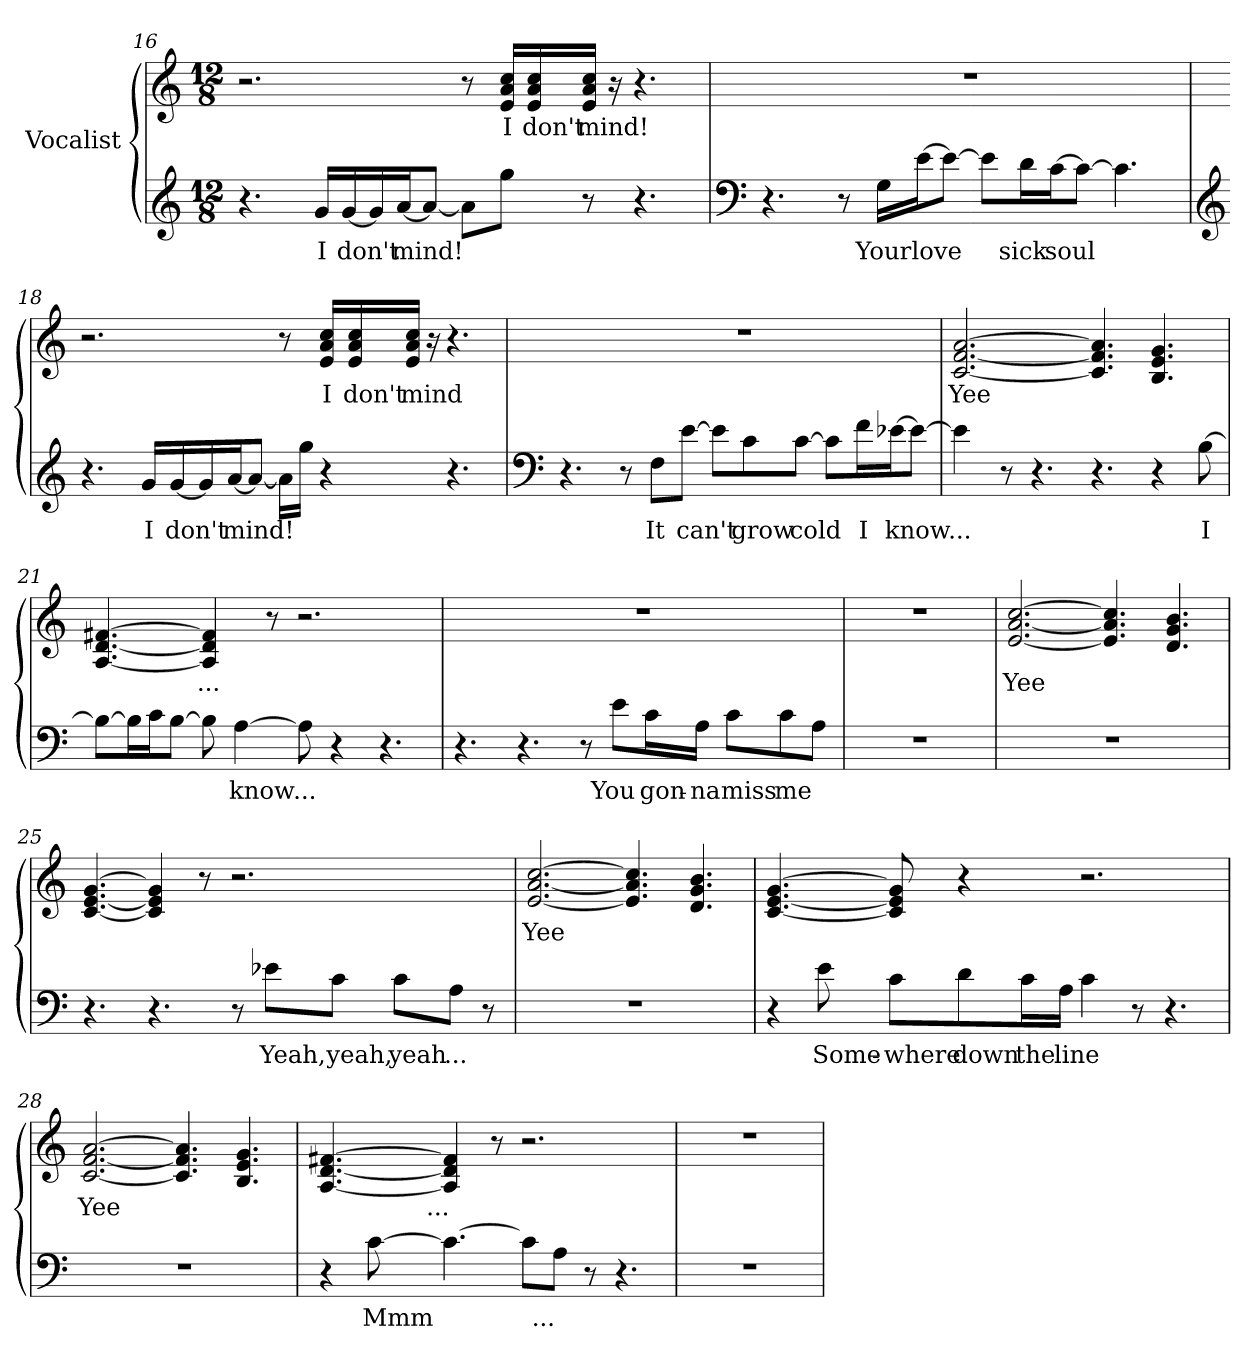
**kern	**text	**kern	**text
*part1	*part1	*part1	*part1
*staff2	*staff2	*staff1	*staff1
*I"Vocalist	*	*	*
*clefG2	*	*clefG2	*
*M12/8	*	*M12/8	*
=16	=16	=16	=16
4.r	.	2.r	.
16g/LL	I	.	.
[16g/	don't	.	.
16g/]	_	.	.
[16a/J	mind!	.	.
8a/J_	_	.	.
8a\L]	_	8r	.
8gg\J	_	16e/ 16a/ 16cc/LL	I
.	.	16e/ 16a/ 16cc/	don't
8r	.	16e/ 16a/ 16cc/JJ	mind!
.	.	16r	.
4.r	.	4.r	.
=17	=17	=17	=17
*clefF4	*	*	*
4.r	.	1.r	.
8r	.	.	.
16G\LL	Your	.	.
[16e\J	love	.	.
8e\J_	_	.	.
8e\L]	_	.	.
16d\L	sick	.	.
[16c\J	soul	.	.
8c\J_	_	.	.
4.c]	_	.	.
=18	=18	=18	=18
*clefG2	*	*	*
4.r	.	2.r	.
16g/LL	I	.	.
[16g/	don't	.	.
16g/]	_	.	.
[16a/J	mind!	.	.
8a/J_	_	.	.
16a\LL]	_	8r	.
16gg\JJ	_	.	.
4r	.	16e/ 16a/ 16cc/LL	I
.	.	16e/ 16a/ 16cc/	don't
.	.	16e/ 16a/ 16cc/JJ	mind
.	.	16r	.
4.r	.	4.r	.
=19	=19	=19	=19
*clefF4	*	*	*
4.r	.	1.r	.
8r	.	.	.
8F\L	It	.	.
[8e\J	can't	.	.
8e\L]	_	.	.
8c\	grow	.	.
[8c\J	cold	.	.
8c\L]	_	.	.
16f\L	I	.	.
[16e-X\J	know	.	.
8e-\J_	_	.	.
=20	=20	=20	=20
4e-]	...	[2.c [2.f [2.a	Yee
8r	.	.	.
4.r	.	.	.
4.r	.	4.c] 4.f] 4.a]	_
4r	.	4.B 4.e 4.g	_
[8B	I	.	.
=21	=21	=21	=21
8B\L_	_	[4.A [4.d [4.f#X	_
16B\L]	_	.	.
16c\J	_	.	.
[8B\J	_	.	.
8B]	_	4A] 4d] 4f#]	...
[4A	know	.	.
.	.	8r	.
8A]	...	2.r	.
4r	.	.	.
4.r	.	.	.
=22	=22	=22	=22
4.r	.	1.r	.
4.r	.	.	.
8r	.	.	.
8e\L	You	.	.
16c\L	gon-	.	.
16A\JJ	-na	.	.
8c\L	miss	.	.
8c\	me	.	.
8A\J	_	.	.
=23	=23	=23	=23
1.r	.	1.r	.
=24	=24	=24	=24
1.r	.	[2.e [2.a [2.cc	Yee
.	.	4.e] 4.a] 4.cc]	_
.	.	4.d 4.g 4.b	_
=25	=25	=25	=25
4.r	.	[4.c [4.e [4.g	_
4.r	.	4c] 4e] 4g]	_
.	.	8r	.
8r	.	2.r	.
8e-X\L	Yeah,	.	.
8c\J	yeah,	.	.
8c\L	yeah	.	.
8A\J	...	.	.
8r	.	.	.
=26	=26	=26	=26
1.r	.	[2.e [2.a [2.cc	Yee
.	.	4.e] 4.a] 4.cc]	_
.	.	4.d 4.g 4.b	_
=27	=27	=27	=27
4r	.	[4.c [4.e [4.g	_
8e	Some-	.	.
8c\L	-where	8c] 8e] 8g]	_
8d\	down	4r	.
16c\L	the	.	.
16A\JJ	line	.	.
4c	_	2.r	.
8r	.	.	.
4.r	.	.	.
=28	=28	=28	=28
1.r	.	[2.c [2.f [2.a	Yee
.	.	4.c] 4.f] 4.a]	_
.	.	4.B 4.e 4.g	_
=29	=29	=29	=29
4r	.	[4.A [4.d [4.f#X	_
[8c	Mmm	.	.
4.c_	_	4A] 4d] 4f#]	...
.	.	8r	.
8c\L]	_	2.r	.
8A\J	...	.	.
8r	.	.	.
4.r	.	.	.
=30	=30	=30	=30
1.r	.	1.r	.
=	=	=	=
*-	*-	*-	*-
